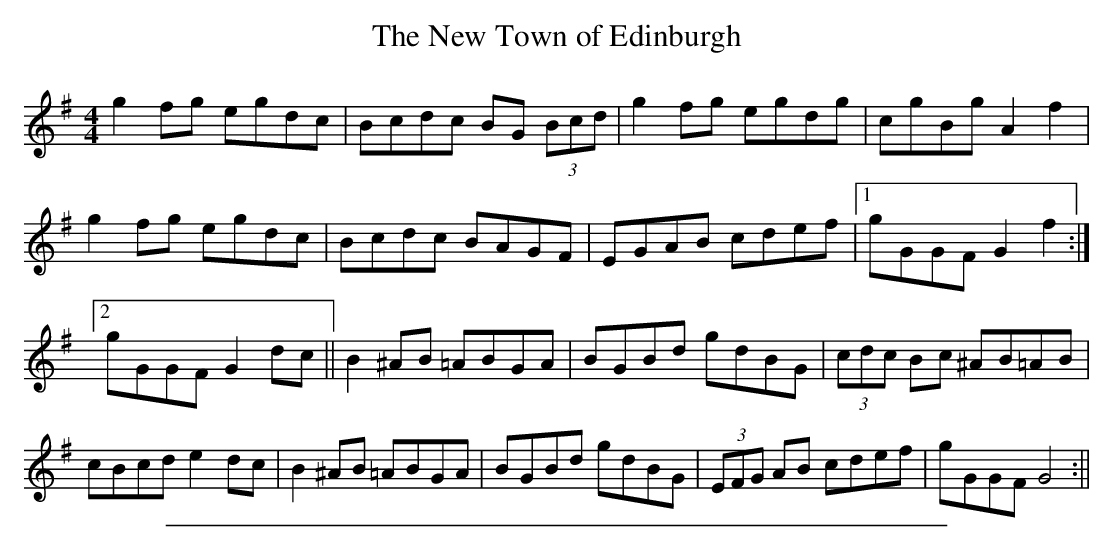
X:1
T: The New Town of Edinburgh
M:4/4
L:1/8
K:G
g2fg egdc|Bcdc BG (3Bcd|g2fg egdg|cgBg A2f2|\
g2fg egdc|Bcdc BAGF|EGAB cdef|1 gGGF G2f2:|2 gGGF G2dc||\
B2^AB =ABGA|BGBd gdBG|(3cdc Bc ^AB=AB|cBcd e2dc|\
B2^AB =ABGA|BGBd gdBG|(3EFG AB cdef|gGGF G4:||
